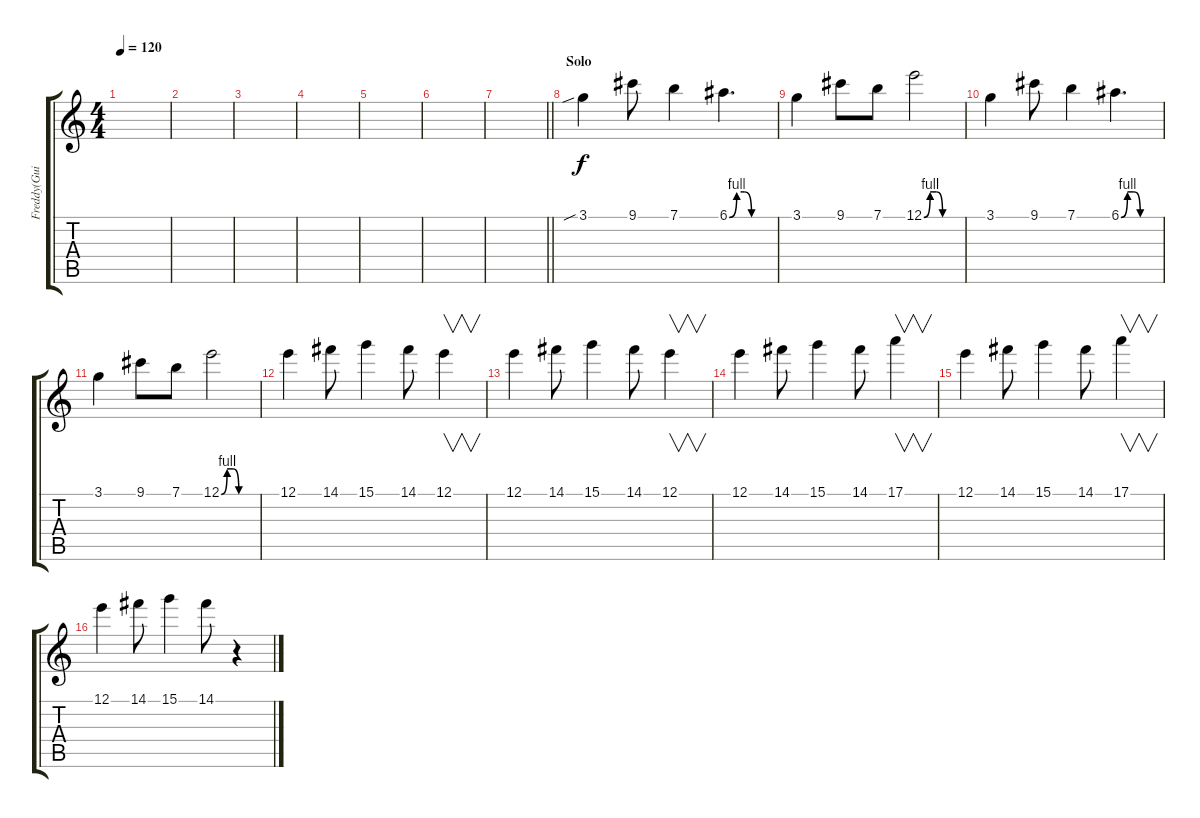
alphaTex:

\track ("Freddy(Guitar)" "Freddy(Gui") {instrument distortionguitar}
\staff {score tabs}
\tuning (E4 B3 G3 D3 A2 E2) {hide}
\ts (4 4)
\tempo 120
\clef g2
\ks c
|
|
|
|
|
|
\barLineRight lightlight
|
\section ("" "Solo")
3.1{sib}.4 9.1.8 7.1.4 6.1{be (custom 0 0 10 4 20 4 30 0 60 0)}.4{d} |
3.1.4 9.1.8 7.1.8 12.1{be (custom 0 0 10 4 20 4 30 0 60 0)}.2 |
3.1.4 9.1.8 7.1.4 6.1{be (custom 0 0 10 4 20 4 30 0 60 0)}.4{d} |
3.1.4 9.1.8 7.1.8 12.1{be (custom 0 0 10 4 20 4 30 0 60 0)}.2 |
12.1.4 14.1.8 15.1.4 14.1.8 12.1.4{v} |
12.1.4 14.1.8 15.1.4 14.1.8 12.1.4{v} |
12.1.4 14.1.8 15.1.4 14.1.8 17.1.4{v} |
12.1.4 14.1.8 15.1.4 14.1.8 17.1.4{v} |
12.1.4 14.1.8 15.1.4 14.1.8 r.4
